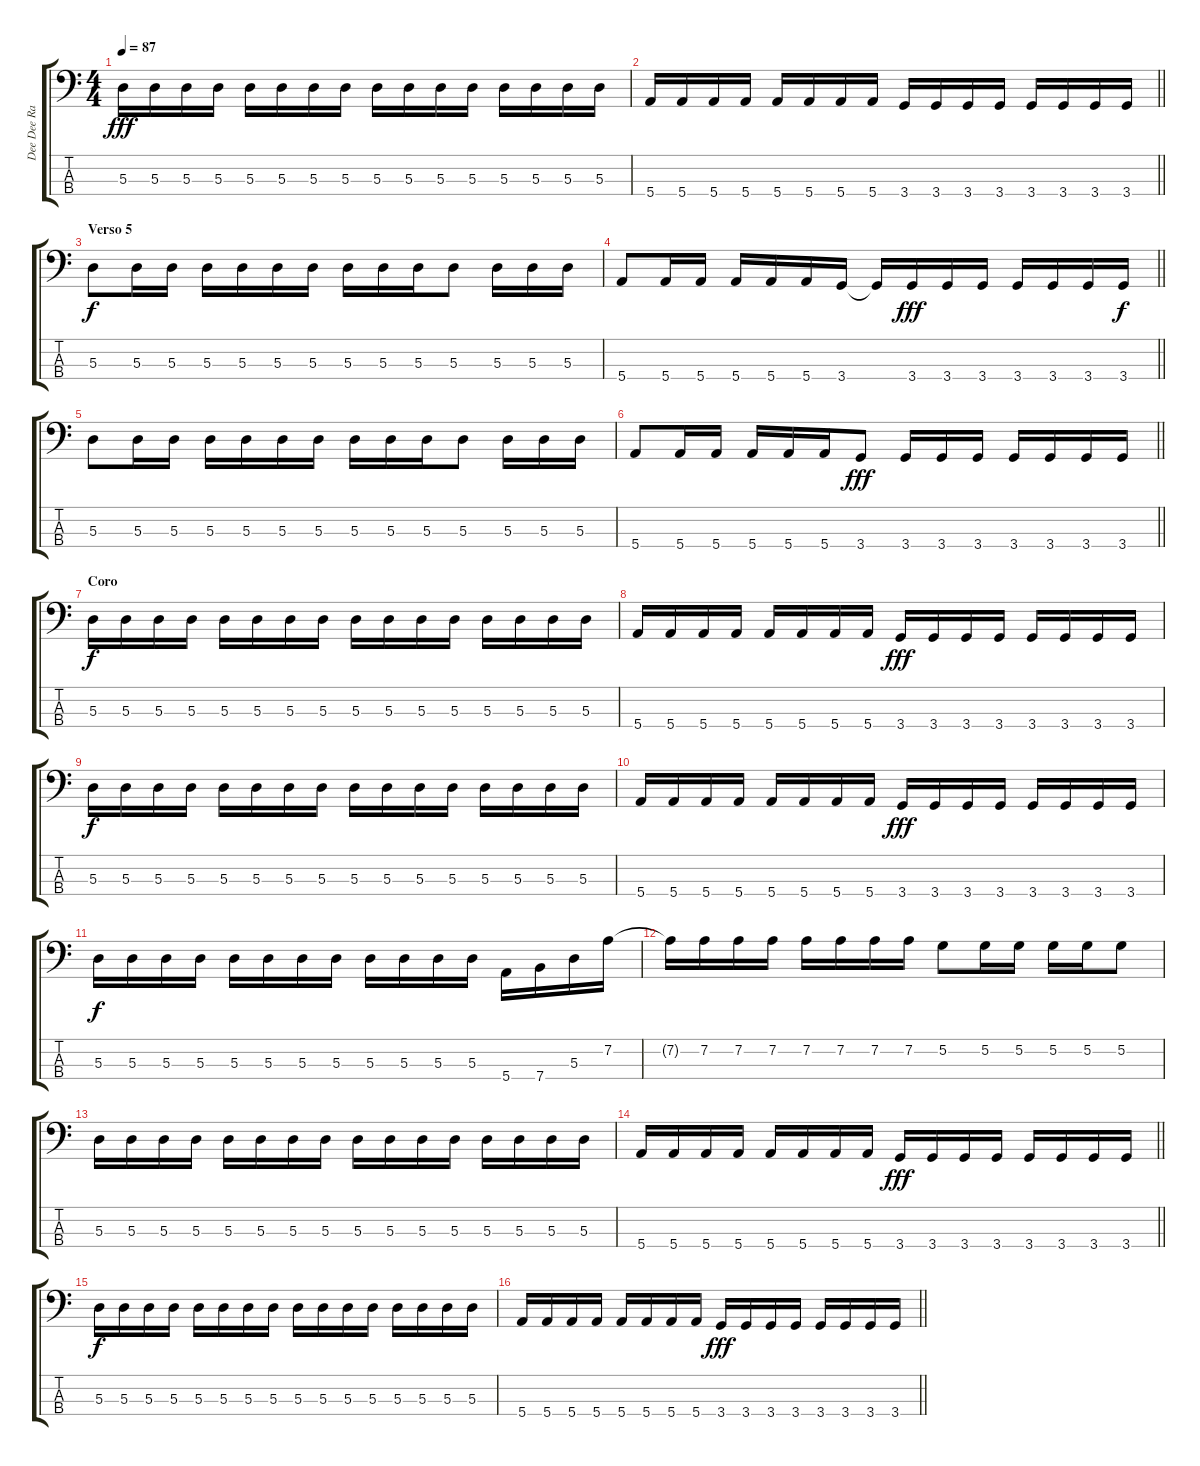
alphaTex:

\track ("Dee Dee Ramone " "Dee Dee Ra") {instrument electricbasspick}
\staff {score tabs}
\tuning (G2 D2 A1 E1) {hide}
\ts (4 4)
\tempo 87
\clef f4
\ks c
5.3.16{dy fff} 5.3.16 5.3.16 5.3.16 5.3.16 5.3.16 5.3.16 5.3.16 5.3.16 5.3.16 5.3.16 5.3.16 5.3.16 5.3.16 5.3.16 5.3.16 |
\barLineRight lightlight
5.4.16 5.4.16 5.4.16 5.4.16 5.4.16 5.4.16 5.4.16 5.4.16 3.4.16 3.4.16 3.4.16 3.4.16 3.4.16 3.4.16 3.4.16 3.4.16 |
\section ("" "Verso 5")
5.3.8{dy f} 5.3.16 5.3.16 5.3.16 5.3.16 5.3.16 5.3.16 5.3.16 5.3.16 5.3.16 5.3.8 5.3.16 5.3.16 5.3.16 |
\barLineRight lightlight
5.4.8 5.4.16 5.4.16 5.4.16 5.4.16 5.4.16 3.4.16 3.4{t}.16 3.4.16{dy fff} 3.4.16 3.4.16 3.4.16 3.4.16 3.4.16 3.4.16{dy f} |
5.3.8 5.3.16 5.3.16 5.3.16 5.3.16 5.3.16 5.3.16 5.3.16 5.3.16 5.3.16 5.3.8 5.3.16 5.3.16 5.3.16 |
\barLineRight lightlight
5.4.8 5.4.16 5.4.16 5.4.16 5.4.16 5.4.16 3.4.8{dy fff} 3.4.16 3.4.16 3.4.16 3.4.16 3.4.16 3.4.16 3.4.16 |
\section ("" "Coro")
5.3.16{dy f} 5.3.16 5.3.16 5.3.16 5.3.16 5.3.16 5.3.16 5.3.16 5.3.16 5.3.16 5.3.16 5.3.16 5.3.16 5.3.16 5.3.16 5.3.16 |
5.4.16 5.4.16 5.4.16 5.4.16 5.4.16 5.4.16 5.4.16 5.4.16 3.4.16{dy fff} 3.4.16 3.4.16 3.4.16 3.4.16 3.4.16 3.4.16 3.4.16 |
5.3.16{dy f} 5.3.16 5.3.16 5.3.16 5.3.16 5.3.16 5.3.16 5.3.16 5.3.16 5.3.16 5.3.16 5.3.16 5.3.16 5.3.16 5.3.16 5.3.16 |
5.4.16 5.4.16 5.4.16 5.4.16 5.4.16 5.4.16 5.4.16 5.4.16 3.4.16{dy fff} 3.4.16 3.4.16 3.4.16 3.4.16 3.4.16 3.4.16 3.4.16 |
5.3.16{dy f} 5.3.16 5.3.16 5.3.16 5.3.16 5.3.16 5.3.16 5.3.16 5.3.16 5.3.16 5.3.16 5.3.16 5.4.16 7.4.16 5.3.16 7.2.16 |
7.2{t}.16 7.2.16 7.2.16 7.2.16 7.2.16 7.2.16 7.2.16 7.2.16 5.2.8 5.2.16 5.2.16 5.2.16 5.2.16 5.2.8 |
5.3.16 5.3.16 5.3.16 5.3.16 5.3.16 5.3.16 5.3.16 5.3.16 5.3.16 5.3.16 5.3.16 5.3.16 5.3.16 5.3.16 5.3.16 5.3.16 |
\barLineRight lightlight
5.4.16 5.4.16 5.4.16 5.4.16 5.4.16 5.4.16 5.4.16 5.4.16 3.4.16{dy fff} 3.4.16 3.4.16 3.4.16 3.4.16 3.4.16 3.4.16 3.4.16 |
5.3.16{dy f} 5.3.16 5.3.16 5.3.16 5.3.16 5.3.16 5.3.16 5.3.16 5.3.16 5.3.16 5.3.16 5.3.16 5.3.16 5.3.16 5.3.16 5.3.16 |
\barLineRight lightlight
5.4.16 5.4.16 5.4.16 5.4.16 5.4.16 5.4.16 5.4.16 5.4.16 3.4.16{dy fff} 3.4.16 3.4.16 3.4.16 3.4.16 3.4.16 3.4.16 3.4.16
